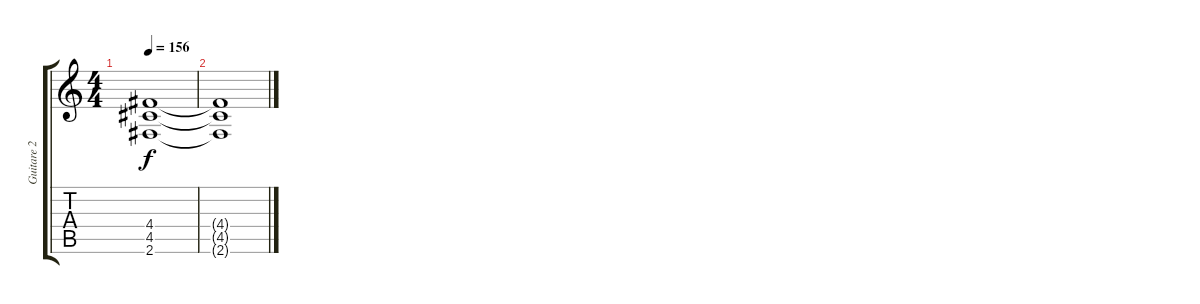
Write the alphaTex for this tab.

\track ("Guitare 2" "Guitare 2") {instrument distortionguitar}
\staff {score tabs}
\tuning (E4 B3 G3 D3 A2 E2) {hide}
\ts (4 4)
\tempo 156
\clef g2
\ks c
(4.4{t} 4.5{t} 2.6{t}).1{dy f volume 0} |
(4.4{t} 4.5{t} 2.6{t}).1
